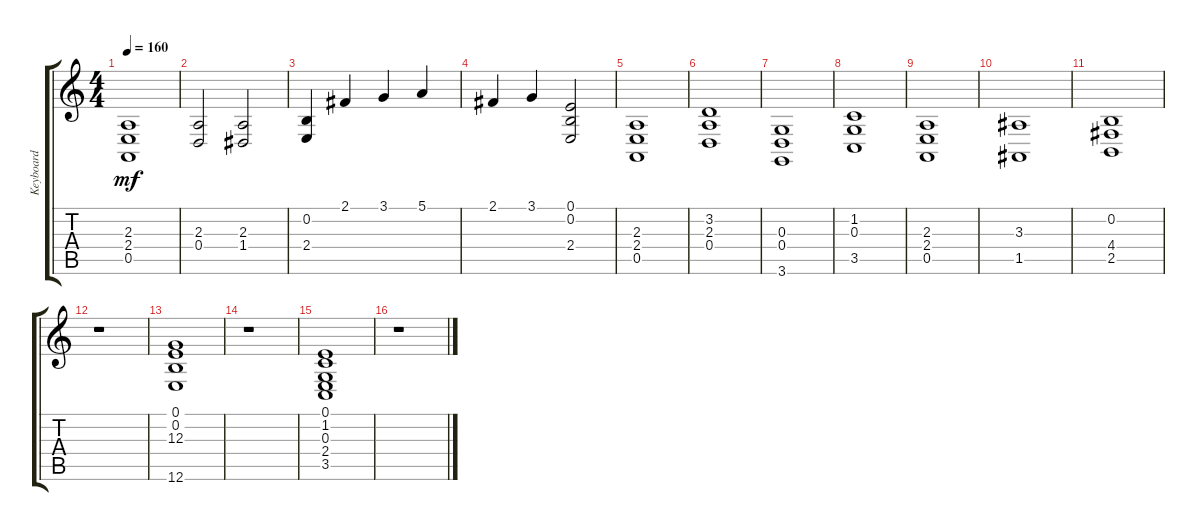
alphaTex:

\track ("Keyboard" "Keyboard") {instrument choiraahs}
\staff {score tabs}
\tuning (E4 B3 G3 D3 A2 E2) {hide}
\ts (4 4)
\tempo 160
\clef g2
\ks c
(2.3 2.4 0.5).1{dy mf} |
(2.3 0.4).2 (2.3 1.4).2 |
(0.2 2.4).4 2.1.4 3.1.4 5.1.4 |
2.1.4 3.1.4 (0.1 0.2 2.4).2 |
(2.3 2.4 0.5).1 |
(3.2 2.3 0.4).1 |
(0.3 0.4 3.6).1 |
(1.2 0.3 3.5).1 |
(2.3 2.4 0.5).1 |
(3.3 1.5).1 |
(0.2 4.4 2.5).1 |
r.1 |
(0.1 0.2 12.3 12.6).1 |
r.1 |
(0.1 1.2 0.3 2.4 3.5).1 |
r.1
